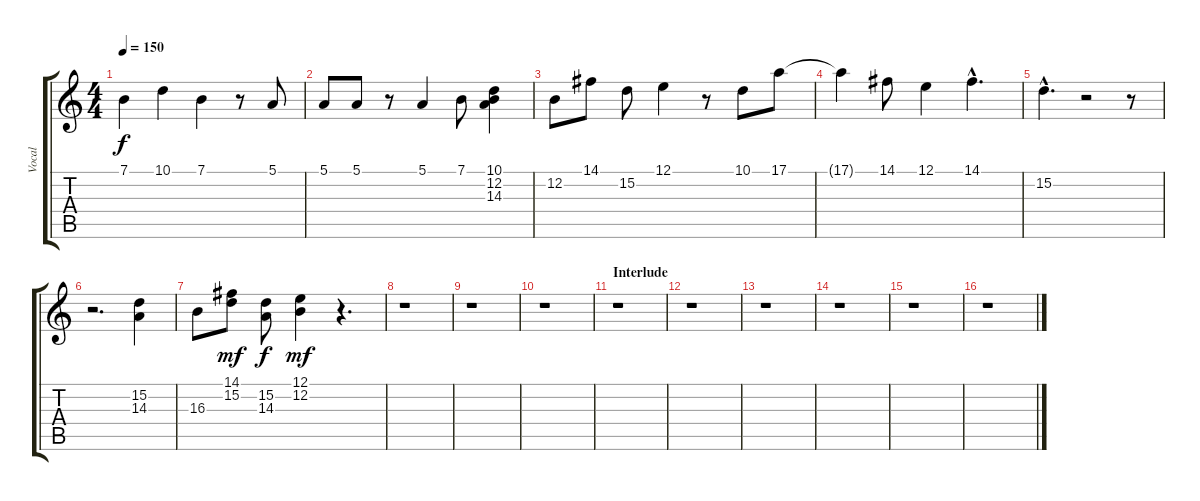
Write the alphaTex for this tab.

\track ("Vocal" "Vocal") {instrument flute}
\staff {score tabs}
\tuning (E4 B3 G3 D3 A2 E2) {hide}
\ts (4 4)
\tempo 150
\clef g2
\ks c
7.1.4{dy f} 10.1.4 7.1.4 r.8 5.1.8 |
5.1.8 5.1.8 r.8 5.1.4 7.1.8 (10.1 12.2 14.3).4 |
12.2.8 14.1.8 15.2.8 12.1.4 r.8 10.1.8 17.1.8 |
17.1{t}.4 14.1.8 12.1.4 14.1{hac}.4{d} |
15.2{hac}.4{d} r.2 r.8 |
r.2{d} (15.2 14.3).4 |
16.3.8 (14.1 15.2).8{dy mf} (15.2 14.3).8{dy f} (12.1 12.2).4{dy mf} r.4{d} |
r.1 |
r.1 |
r.1 |
\section ("" "Interlude")
r.1 |
r.1 |
r.1 |
r.1 |
r.1 |
r.1
